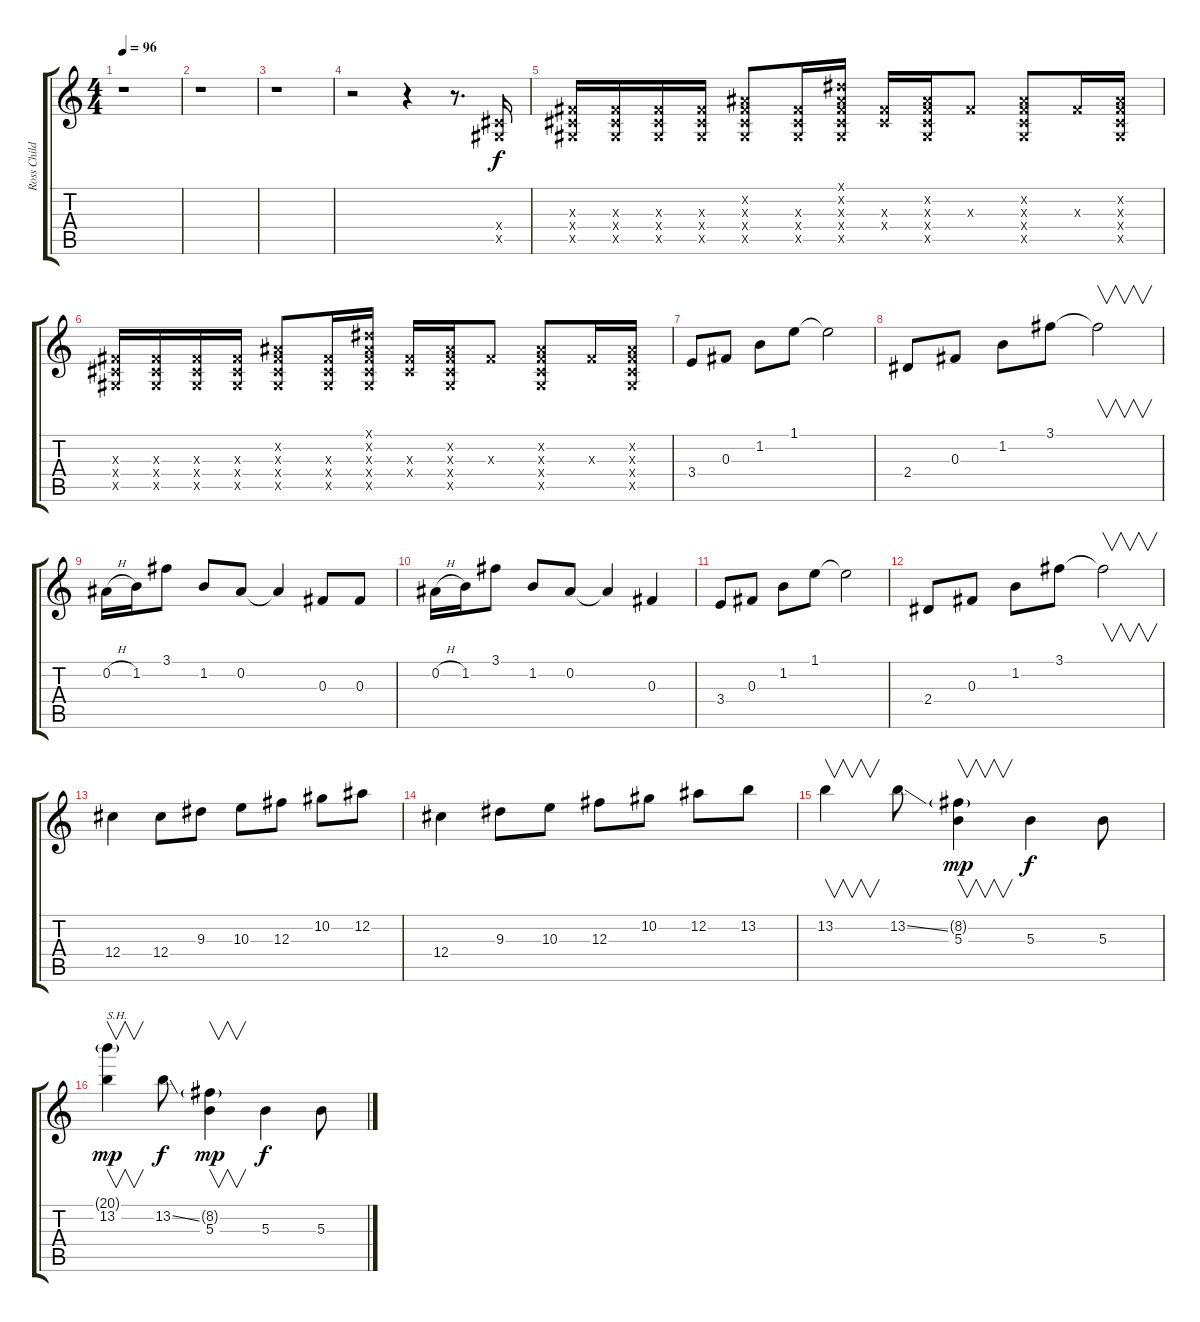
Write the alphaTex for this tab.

\track ("Ross Childress" "Ross Child") {instrument distortionguitar}
\staff {score tabs}
\tuning (Eb4 Bb3 Gb3 Db3 Ab2 Eb2) {hide}
\ts (4 4)
\tempo 96
\clef g2
\ks c
r.1{dy mp} |
r.1 |
r.1 |
r.2 r.4 r.8{d} (0.4{x} 0.5{x}).16{dy f} |
(0.3{x} 0.4{x} 0.5{x}).16 (0.3{x} 0.4{x} 0.5{x}).16 (0.3{x} 0.4{x} 0.5{x}).16 (0.3{x} 0.4{x} 0.5{x}).16 (0.2{x} 0.3{x} 0.4{x} 0.5{x}).8 (0.3{x} 0.4{x} 0.5{x}).16 (0.1{x} 0.2{x} 0.3{x} 0.4{x} 0.5{x}).16 (0.3{x} 0.4{x}).16 (0.2{x} 0.3{x} 0.4{x} 0.5{x}).16 0.3{x}.8 (0.2{x} 0.3{x} 0.4{x} 0.5{x}).8 0.3{x}.16 (0.2{x} 0.3{x} 0.4{x} 0.5{x}).16 |
(0.3{x} 0.4{x} 0.5{x}).16 (0.3{x} 0.4{x} 0.5{x}).16 (0.3{x} 0.4{x} 0.5{x}).16 (0.3{x} 0.4{x} 0.5{x}).16 (0.2{x} 0.3{x} 0.4{x} 0.5{x}).8 (0.3{x} 0.4{x} 0.5{x}).16 (0.1{x} 0.2{x} 0.3{x} 0.4{x} 0.5{x}).16 (0.3{x} 0.4{x}).16 (0.2{x} 0.3{x} 0.4{x} 0.5{x}).16 0.3{x}.8 (0.2{x} 0.3{x} 0.4{x} 0.5{x}).8 0.3{x}.16 (0.2{x} 0.3{x} 0.4{x} 0.5{x}).16 |
3.4.8 0.3.8 1.2.8 1.1.8 1.1{t}.2 |
2.4.8 0.3.8 1.2.8 3.1.8 3.1{t}.2{v} |
0.2{h}.16 1.2.16 3.1.8 1.2.8 0.2.8 0.2{t}.4 0.3.8 0.3.8 |
0.2{h}.16 1.2.16 3.1.8 1.2.8 0.2.8 0.2{t}.4 0.3.4 |
3.4.8 0.3.8 1.2.8 1.1.8 1.1{t}.2 |
2.4.8 0.3.8 1.2.8 3.1.8 3.1{t}.2{v} |
12.4.4 12.4.8 9.3.8 10.3.8 12.3.8 10.2.8 12.2.8 |
12.4.4 9.3.8 10.3.8 12.3.8 10.2.8 12.2.8 13.2.8 |
13.2.4{v} 13.2{ss}.8 (8.2{g} 5.3).4{v dy mp} 5.3.4{dy f} 5.3.8 |
(20.1{g} 13.2).4{v txt "S.H." dy mp} 13.2{ss}.8{dy f} (8.2{g} 5.3).4{v dy mp} 5.3.4{dy f} 5.3.8
